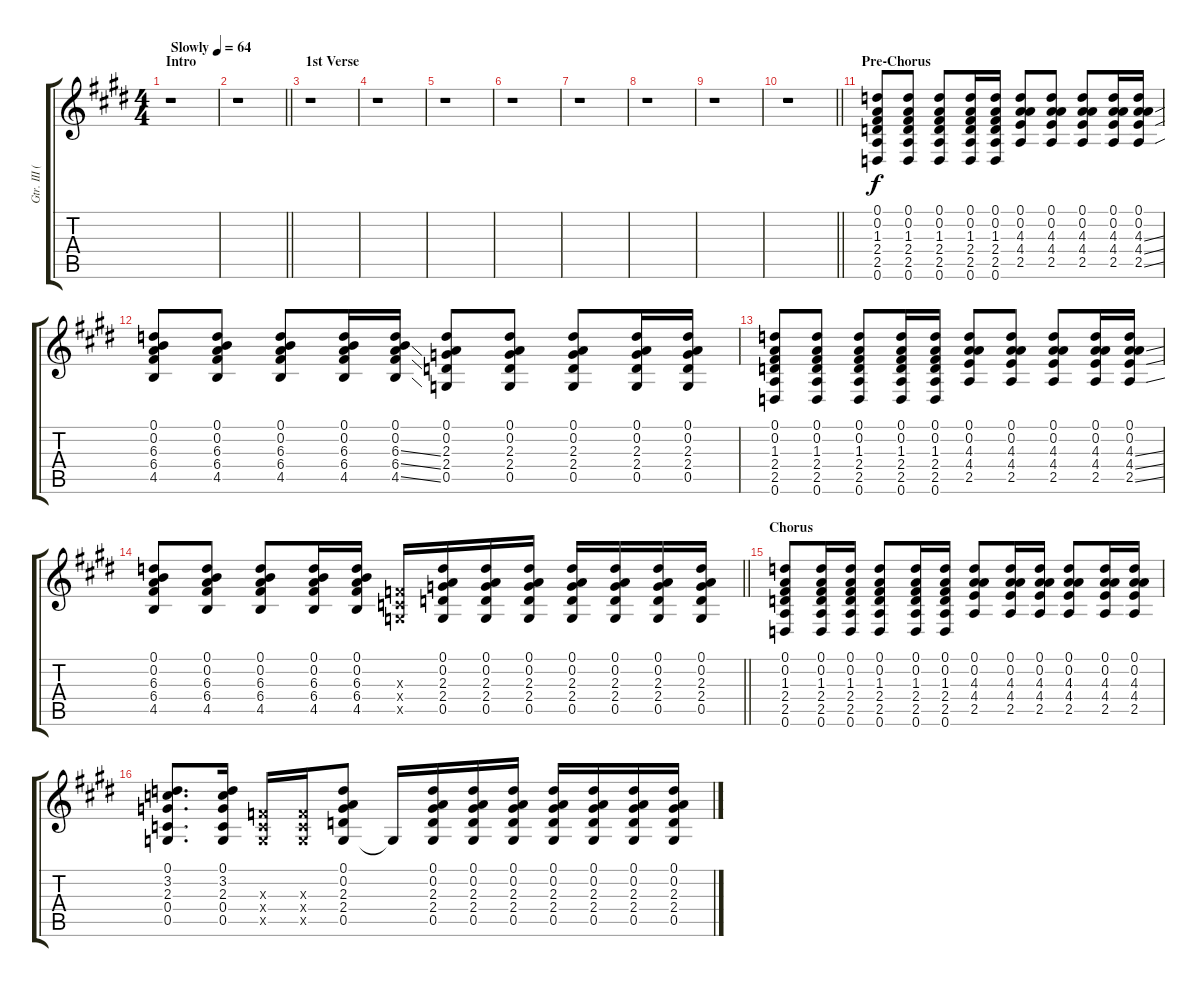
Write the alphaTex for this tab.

\track ("Gtr. III (Overdrive)" "Gtr. III (") {instrument overdrivenguitar}
\staff {score tabs}
\tuning (D4 A3 F3 C3 G2 D2) {hide}
\ts (4 4)
\section ("" "Intro")
\tempo (64 "Slowly")
\clef g2
\ks e
r.1{dy f instrument overdrivenguitar} |
\barLineRight lightlight
r.1 |
\section ("" "1st Verse")
r.1 |
r.1 |
r.1 |
r.1 |
r.1 |
r.1 |
r.1 |
\barLineRight lightlight
r.1 |
\section ("" "Pre-Chorus")
(0.1 0.2 1.3 2.4 2.5 0.6).8 (0.1 0.2 1.3 2.4 2.5 0.6).8 (0.1 0.2 1.3 2.4 2.5 0.6).8 (0.1 0.2 1.3 2.4 2.5 0.6).16 (0.1 0.2 1.3 2.4 2.5 0.6).16 (0.1 0.2 4.3 4.4 2.5).8 (0.1 0.2 4.3 4.4 2.5).8 (0.1 0.2 4.3 4.4 2.5).8 (0.1 0.2 4.3 4.4 2.5).16 (0.1 0.2 4.3{ss} 4.4{ss} 2.5{ss}).16 |
(0.1 0.2 6.3 6.4 4.5).8 (0.1 0.2 6.3 6.4 4.5).8 (0.1 0.2 6.3 6.4 4.5).8 (0.1 0.2 6.3 6.4 4.5).16 (0.1 0.2 6.3{ss} 6.4{ss} 4.5{ss}).16 (0.1 0.2 2.3 2.4 0.5).8 (0.1 0.2 2.3 2.4 0.5).8 (0.1 0.2 2.3 2.4 0.5).8 (0.1 0.2 2.3 2.4 0.5).16 (0.1 0.2 2.3 2.4 0.5).16 |
(0.1 0.2 1.3 2.4 2.5 0.6).8 (0.1 0.2 1.3 2.4 2.5 0.6).8 (0.1 0.2 1.3 2.4 2.5 0.6).8 (0.1 0.2 1.3 2.4 2.5 0.6).16 (0.1 0.2 1.3 2.4 2.5 0.6).16 (0.1 0.2 4.3 4.4 2.5).8 (0.1 0.2 4.3 4.4 2.5).8 (0.1 0.2 4.3 4.4 2.5).8 (0.1 0.2 4.3 4.4 2.5).16 (0.1 0.2 4.3{ss} 4.4{ss} 2.5{ss}).16 |
\barLineRight lightlight
(0.1 0.2 6.3 6.4 4.5).8 (0.1 0.2 6.3 6.4 4.5).8 (0.1 0.2 6.3 6.4 4.5).8 (0.1 0.2 6.3 6.4 4.5).16 (0.1 0.2 6.3 6.4 4.5).16 (0.3{x} 0.4{x} 0.5{x}).16 (0.1 0.2 2.3 2.4 0.5).16 (0.1 0.2 2.3 2.4 0.5).16 (0.1 0.2 2.3 2.4 0.5).16 (0.1 0.2 2.3 2.4 0.5).16 (0.1 0.2 2.3 2.4 0.5).16 (0.1 0.2 2.3 2.4 0.5).16 (0.1 0.2 2.3 2.4 0.5).16 |
\section ("" "Chorus")
(0.1 0.2 1.3 2.4 2.5 0.6).8 (0.1 0.2 1.3 2.4 2.5 0.6).16 (0.1 0.2 1.3 2.4 2.5 0.6).16 (0.1 0.2 1.3 2.4 2.5 0.6).8 (0.1 0.2 1.3 2.4 2.5 0.6).16 (0.1 0.2 1.3 2.4 2.5 0.6).16 (0.1 0.2 4.3 4.4 2.5).8 (0.1 0.2 4.3 4.4 2.5).16 (0.1 0.2 4.3 4.4 2.5).16 (0.1 0.2 4.3 4.4 2.5).8 (0.1 0.2 4.3 4.4 2.5).16 (0.1 0.2 4.3 4.4 2.5).16 |
(0.1 3.2 2.3 0.4 0.5).8{d} (0.1 3.2 2.3 0.4 0.5).16 (0.3{x} 0.4{x} 0.5{x}).16 (0.3{x} 0.4{x} 0.5{x}).16 (0.1 0.2 2.3 2.4 0.5).8 0.5{t}.16 (0.1 0.2 2.3 2.4 0.5).16 (0.1 0.2 2.3 2.4 0.5).16 (0.1 0.2 2.3 2.4 0.5).16 (0.1 0.2 2.3 2.4 0.5).16 (0.1 0.2 2.3 2.4 0.5).16 (0.1 0.2 2.3 2.4 0.5).16 (0.1 0.2 2.3 2.4 0.5).16
